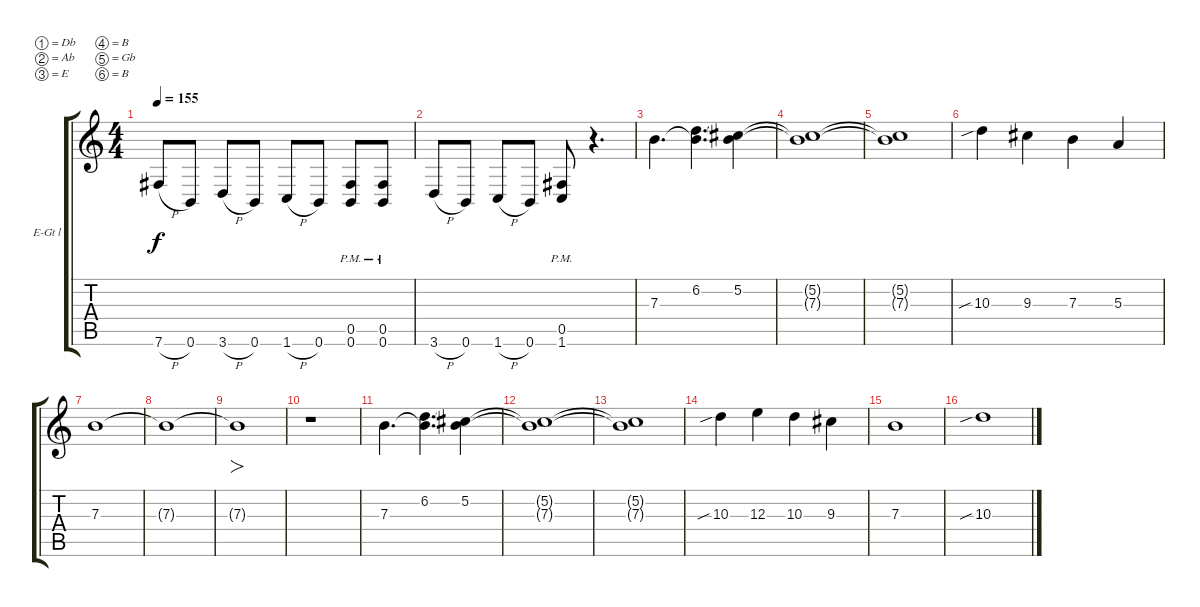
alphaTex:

\defaultSystemsLayout 4
\bracketExtendMode groupsimilarinstruments
\firstSystemTrackNameOrientation horizontal
\otherSystemsTrackNameOrientation horizontal
\track ("Guitar l" "E-Gt l") {instrument overdrivenguitar}
\staff {score tabs}
\tuning (Db4 Ab3 E3 B2 Gb2 B1)
\ts (4 4)
\tempo 155
\clef g2
\scale
1.03909
\ks c
7.6{h}.8{dy f} 0.6.8 3.6{h}.8 0.6.8 1.6{h}.8 0.6.8 (0.6{pm} 0.5{pm}).8 (0.6{pm} 0.5{pm}).8 |
\scale
0.960908 3.6{h}.8 0.6.8 1.6{h}.8 0.6.8 (1.6{pm} 0.5{pm}).8 r.4{d} |
\scale
1.03909 7.3.4{d} (7.3{t} 6.2).4{d} (7.3{t} 5.2).4 |
\scale
0.960908 (7.3{t} 5.2{t}).1 |
\scale
1.03909 (7.3{t} 5.2{t}).1 |
\scale
0.960908 10.3{sib}.4 9.3.4 7.3.4 5.3.4 |
\scale
1.03909 7.3.1 |
\scale
0.960908 7.3{t}.1 |
\scale
1.03909 7.3{t}.1{fo} |
\scale
0.960908 r.1 |
\scale
1.03909 7.3.4{d} (7.3{t} 6.2).4{d} (7.3{t} 5.2).4 |
\scale
0.960908 (7.3{t} 5.2{t}).1 |
\scale
1.03909 (7.3{t} 5.2{t}).1 |
\scale
0.960908 10.3{sib}.4 12.3.4 10.3.4 9.3.4 |
\scale
1.03909 7.3.1 |
\scale
0.960908 10.3{sib}.1
